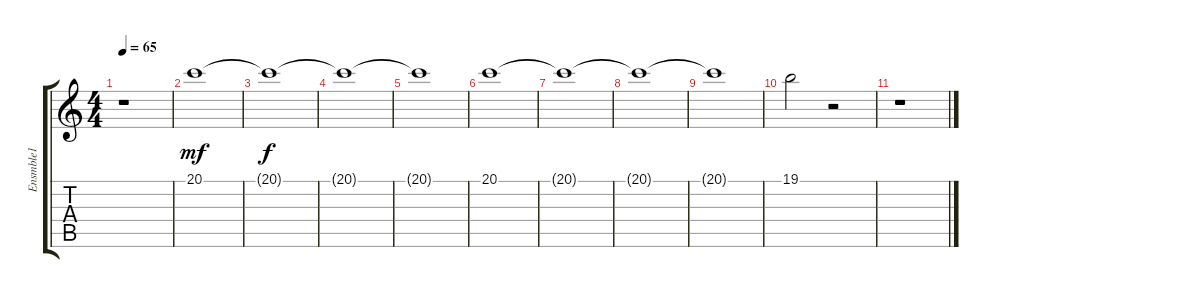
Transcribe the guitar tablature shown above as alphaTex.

\track ("Ensmble1" "Ensmble1") {instrument stringensemble1}
\staff {score tabs}
\tuning (E4 B3 G3 D3 A2 E2) {hide}
\ts (4 4)
\tempo 65
\clef g2
\ks c
r.1{dy f} |
20.1.1{dy mf} |
20.1{t}.1{dy f} |
20.1{t}.1 |
20.1{t}.1 |
20.1.1 |
20.1{t}.1 |
20.1{t}.1 |
20.1{t}.1 |
19.1.2 r.2 |
r.1
